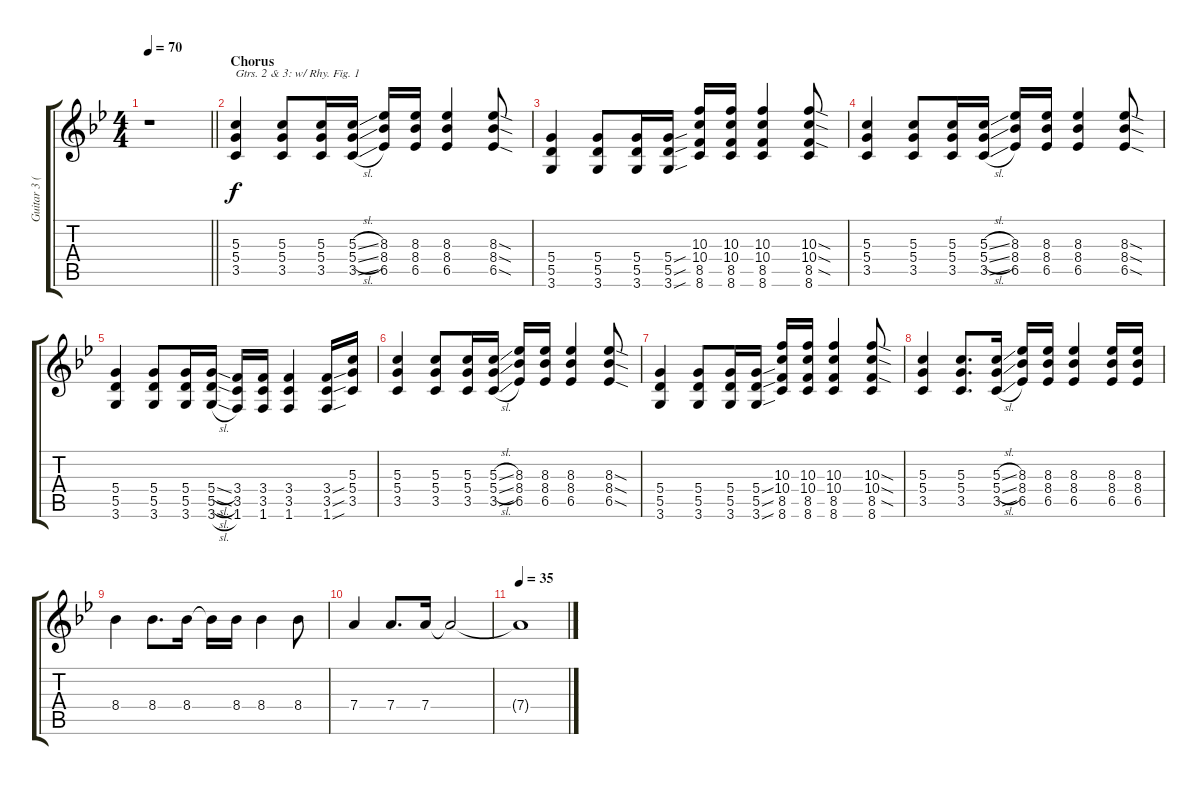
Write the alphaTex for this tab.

\track ("Guitar 3 (dist.)" "Guitar 3 (") {instrument distortionguitar}
\staff {score tabs}
\tuning (E4 B3 G3 D3 A2 E2) {hide}
\ts (4 4)
\tempo 70
\clef g2
\barLineRight lightlight
\ks gminor
r.1{dy f} |
\section ("" "Chorus")
(5.3 5.4 3.5).4{txt "Gtrs. 2 & 3: w/ Rhy. Fig. 1"} (5.3 5.4 3.5).8 (5.3 5.4 3.5).16 (5.3{sl} 5.4{sl} 3.5{sl}).16 (8.3 8.4 6.5).16 (8.3 8.4 6.5).16 (8.3 8.4 6.5).4 (8.3{sod} 8.4{sod} 6.5{sod}).8 |
(5.4 5.5 3.6).4 (5.4 5.5 3.6).8 (5.4 5.5 3.6).16 (5.4{sou} 5.5{sou} 3.6{sou}).16 (10.3 10.4 8.5 8.6).16 (10.3 10.4 8.5 8.6).16 (10.3 10.4 8.5 8.6).4 (10.3{sod} 10.4{sod} 8.5{sod} 8.6).8 |
(5.3 5.4 3.5).4 (5.3 5.4 3.5).8 (5.3 5.4 3.5).16 (5.3{sl} 5.4{sl} 3.5{sl}).16 (8.3 8.4 6.5).16 (8.3 8.4 6.5).16 (8.3 8.4 6.5).4 (8.3{sod} 8.4{sod} 6.5{sod}).8 |
(5.4 5.5 3.6).4 (5.4 5.5 3.6).8 (5.4 5.5 3.6).16 (5.4{sl} 5.5{sl} 3.6{sl}).16 (3.4 3.5 1.6).16 (3.4 3.5 1.6).16 (3.4 3.5 1.6).4 (3.4{sou} 3.5{sou} 1.6{sou}).16 (5.3 5.4 3.5).16 |
(5.3 5.4 3.5).4 (5.3 5.4 3.5).8 (5.3 5.4 3.5).16 (5.3{sl} 5.4{sl} 3.5{sl}).16 (8.3 8.4 6.5).16 (8.3 8.4 6.5).16 (8.3 8.4 6.5).4 (8.3{sod} 8.4{sod} 6.5{sod}).8 |
(5.4 5.5 3.6).4 (5.4 5.5 3.6).8 (5.4 5.5 3.6).16 (5.4{sou} 5.5{sou} 3.6{sou}).16 (10.3 10.4 8.5 8.6).16 (10.3 10.4 8.5 8.6).16 (10.3 10.4 8.5 8.6).4 (10.3{sod} 10.4{sod} 8.5{sod} 8.6).8 |
(5.3 5.4 3.5).4 (5.3 5.4 3.5).8{d} (5.3{sl} 5.4{sl} 3.5{sl}).16 (8.3 8.4 6.5).16 (8.3 8.4 6.5).16 (8.3 8.4 6.5).4 (8.3 8.4 6.5).16 (8.3 8.4 6.5).16 |
8.4.4 8.4.8{d} 8.4.16 8.4{t}.16 8.4.16 8.4.4 8.4.8 |
7.4.4 7.4.8{d} 7.4.16 7.4{t}.2 |
\tempo 35
7.4{t}.1
